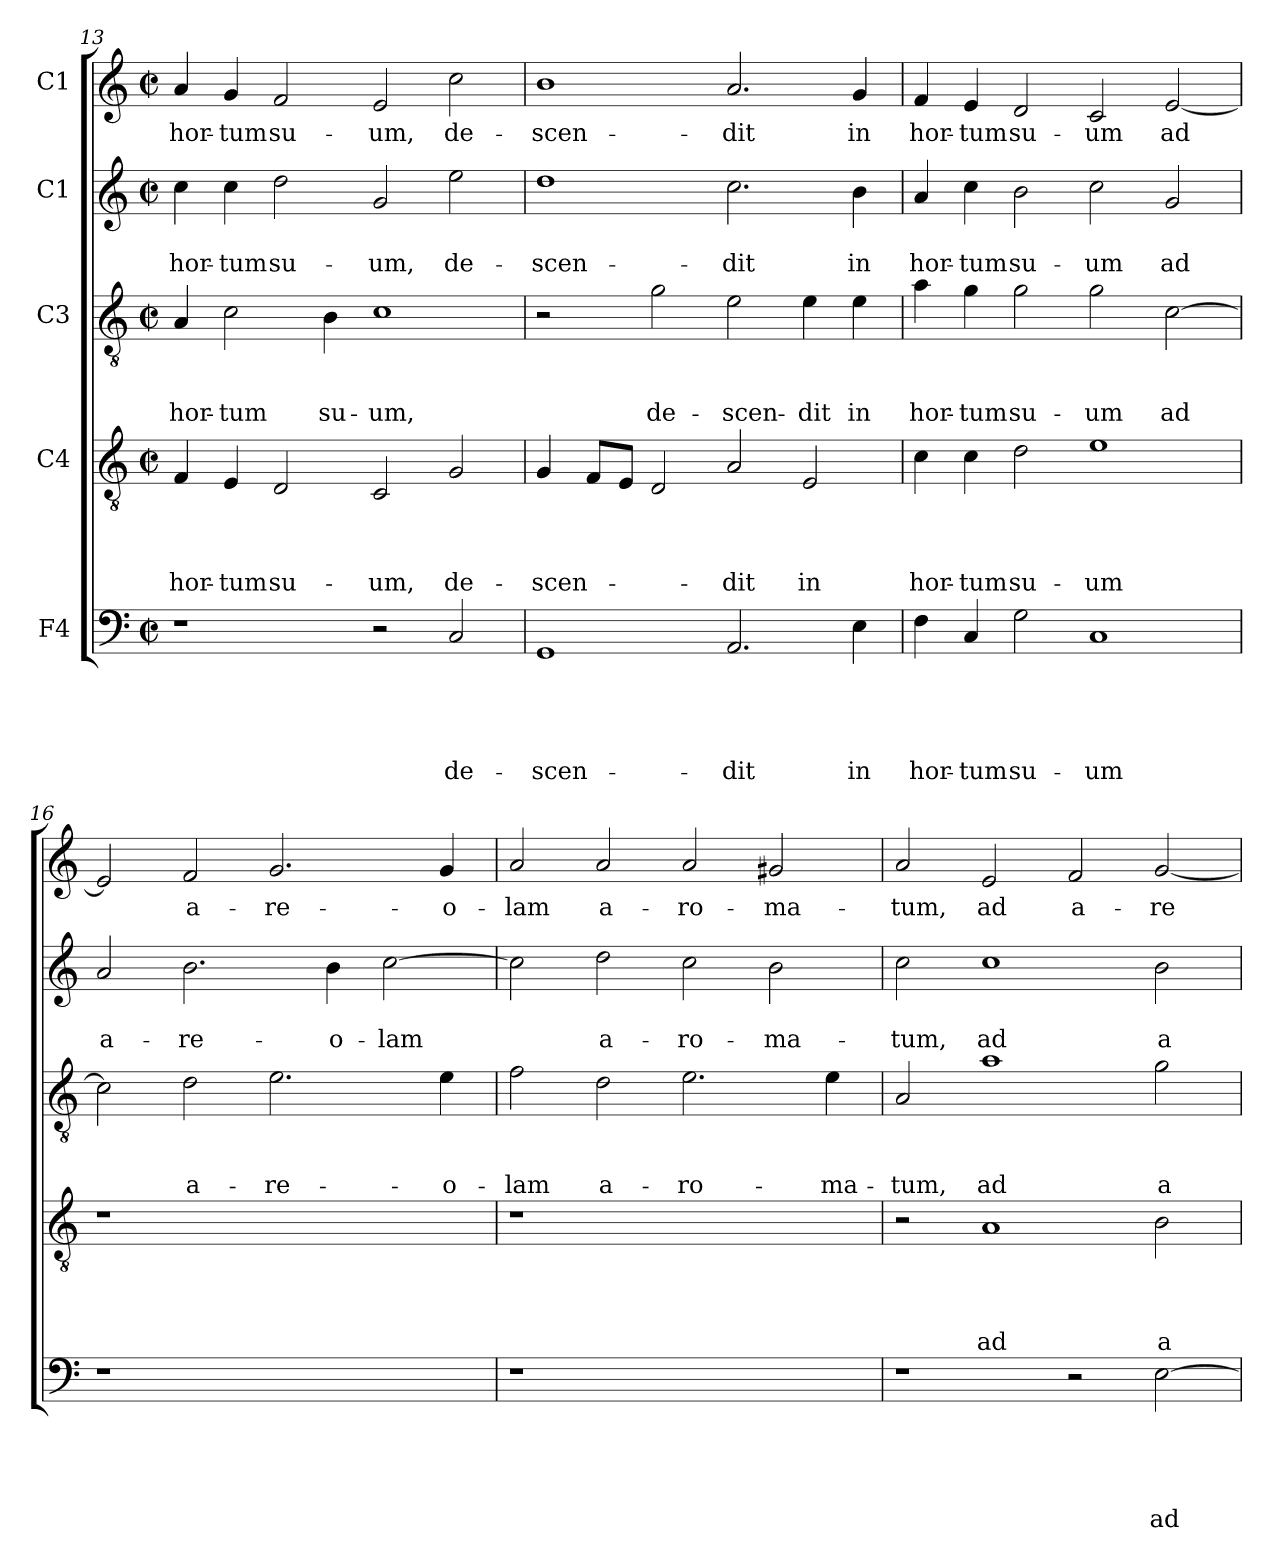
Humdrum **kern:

**kern	**text	**text	**text	**text	**text	**kern	**text	**text	**text	**text	**kern	**text	**text	**text	**kern	**text	**text	**kern	**text
*part5	*part5	*part5	*part5	*part5	*part5	*part4	*part4	*part4	*part4	*part4	*part3	*part3	*part3	*part3	*part2	*part2	*part2	*part1	*part1
*staff5	*staff5	*staff5	*staff5	*staff5	*staff5	*staff4	*staff4	*staff4	*staff4	*staff4	*staff3	*staff3	*staff3	*staff3	*staff2	*staff2	*staff2	*staff1	*staff1
*I"F4	*	*	*	*	*	*I"C4	*	*	*	*	*I"C3	*	*	*	*I"C1	*	*	*I"C1	*
!!LO:LB:g=z
*clefF4	*	*	*	*	*	*clefGv2	*	*	*	*	*clefGv2	*	*	*	*clefG2	*	*	*clefG2	*
*k[]	*	*	*	*	*	*k[]	*	*	*	*	*k[]	*	*	*	*k[]	*	*	*k[]	*
*C:	*	*	*	*	*	*C:	*	*	*	*	*C:	*	*	*	*C:	*	*	*C:	*
*M2/2	*	*	*	*	*	*M2/2	*	*	*	*	*M2/2	*	*	*	*M2/2	*	*	*M2/2	*
*met(c|)	*	*	*	*	*	*met(c|)	*	*	*	*	*met(c|)	*	*	*	*met(c|)	*	*	*met(c|)	*
=13	=13	=13	=13	=13	=13	=13	=13	=13	=13	=13	=13	=13	=13	=13	=13	=13	=13	=13	=13
!	!	!	!	!	!	!	!	!	!	!LO:LY:b	!	!	!	!LO:LY:b	!	!	!LO:LY:b	!	!LO:LY:b
1r	.	.	.	.	.	4F/	.	.	.	hor-	4A/	.	.	hor-	4cc\	.	hor-	4a/	hor-
!	!	!	!	!	!	!	!	!	!	!LO:LY:b	!	!	!	!LO:LY:b	!	!	!LO:LY:b	!	!LO:LY:b
.	.	.	.	.	.	4E/	.	.	.	-tum	2c\	.	.	-tum	4cc\	.	-tum	4g/	-tum
!	!	!	!	!	!	!	!	!	!	!LO:LY:b	!	!	!	!	!	!	!LO:LY:b	!	!LO:LY:b
.	.	.	.	.	.	2D/	.	.	.	su-	.	.	.	.	2dd\	.	su-	2f/	su-
!	!	!	!	!	!	!	!	!	!	!	!	!	!	!LO:LY:b	!	!	!	!	!
.	.	.	.	.	.	.	.	.	.	.	4B\	.	.	su-	.	.	.	.	.
!	!	!	!	!	!	!	!	!	!	!LO:LY:b	!	!	!	!LO:LY:b	!	!	!LO:LY:b	!	!LO:LY:b
2r	.	.	.	.	.	2C/	.	.	.	-um,	1c	.	.	-um,	2g/	.	-um,	2e/	-um,
!	!	!	!	!	!LO:LY:b	!	!	!	!	!LO:LY:b	!	!	!	!	!	!	!LO:LY:b	!	!LO:LY:b
2C/	.	.	.	.	de-	2G/	.	.	.	de-	.	.	.	.	2ee\	.	de-	2cc\	de-
=14	=14	=14	=14	=14	=14	=14	=14	=14	=14	=14	=14	=14	=14	=14	=14	=14	=14	=14	=14
!	!	!	!	!	!LO:LY:b	!	!	!	!	!LO:LY:b	!	!	!	!	!	!	!LO:LY:b	!	!LO:LY:b
1GG	.	.	.	.	-scen-	4G/	.	.	.	-scen-	2r	.	.	.	1dd	.	-scen-	1b	-scen-
.	.	.	.	.	.	8F/L	.	.	.	.	.	.	.	.	.	.	.	.	.
.	.	.	.	.	.	8E/J	.	.	.	.	.	.	.	.	.	.	.	.	.
!	!	!	!	!	!	!	!	!	!	!	!	!	!	!LO:LY:b	!	!	!	!	!
.	.	.	.	.	.	2D/	.	.	.	.	2g\	.	.	de-	.	.	.	.	.
!	!	!	!	!	!LO:LY:b	!	!	!	!	!LO:LY:b	!	!	!	!LO:LY:b	!	!	!LO:LY:b	!	!LO:LY:b
2.AA/	.	.	.	.	-dit	2A/	.	.	.	-dit	2e\	.	.	-scen-	2.cc\	.	-dit	2.a/	-dit
!	!	!	!	!	!	!	!	!	!	!LO:LY:b	!	!	!	!LO:LY:b	!	!	!	!	!
.	.	.	.	.	.	2E/	.	.	.	in	4e\	.	.	-dit	.	.	.	.	.
!	!	!	!	!	!LO:LY:b	!	!	!	!	!	!	!	!	!LO:LY:b	!	!	!LO:LY:b	!	!LO:LY:b
4E\	.	.	.	.	in	.	.	.	.	.	4e\	.	.	in	4b\	.	in	4g/	in
=15	=15	=15	=15	=15	=15	=15	=15	=15	=15	=15	=15	=15	=15	=15	=15	=15	=15	=15	=15
!	!	!	!	!	!LO:LY:b	!	!	!	!	!LO:LY:b	!	!	!	!LO:LY:b	!	!	!LO:LY:b	!	!LO:LY:b
4F\	.	.	.	.	hor-	4c\	.	.	.	hor-	4a\	.	.	hor-	4a/	.	hor-	4f/	hor-
!	!	!	!	!	!LO:LY:b	!	!	!	!	!LO:LY:b	!	!	!	!LO:LY:b	!	!	!LO:LY:b	!	!LO:LY:b
4C/	.	.	.	.	-tum	4c\	.	.	.	-tum	4g\	.	.	-tum	4cc\	.	-tum	4e/	-tum
!	!	!	!	!	!LO:LY:b	!	!	!	!	!LO:LY:b	!	!	!	!LO:LY:b	!	!	!LO:LY:b	!	!LO:LY:b
2G\	.	.	.	.	su-	2d\	.	.	.	su-	2g\	.	.	su-	2b\	.	su-	2d/	su-
!	!	!	!	!	!LO:LY:b	!	!	!	!	!LO:LY:b	!	!	!	!LO:LY:b	!	!	!LO:LY:b	!	!LO:LY:b
1C	.	.	.	.	-um	1e	.	.	.	-um	2g\	.	.	-um	2cc\	.	-um	2c/	-um
!	!	!	!	!	!	!	!	!	!	!	!	!	!	!LO:LY:b	!	!	!LO:LY:b	!	!LO:LY:b
.	.	.	.	.	.	.	.	.	.	.	[2c\	.	.	ad	2g/	.	ad	[2e/	ad
=16	=16	=16	=16	=16	=16	=16	=16	=16	=16	=16	=16	=16	=16	=16	=16	=16	=16	=16	=16
!	!	!	!	!	!	!	!	!	!	!	!	!	!	!	!	!	!LO:LY:b	!	!
1r	.	.	.	.	.	1r	.	.	.	.	2c\]	.	.	.	2a/	.	a-	2e/]	.
!	!	!	!	!	!	!	!	!	!	!	!	!	!	!LO:LY:b	!	!	!LO:LY:b	!	!LO:LY:b
.	.	.	.	.	.	.	.	.	.	.	2d\	.	.	a-	2.b\	.	-re-	2f/	a-
!	!	!	!	!	!	!	!	!	!	!	!	!	!	!LO:LY:b	!	!	!	!	!LO:LY:b
1ryy	.	.	.	.	.	1ryy	.	.	.	.	2.e\	.	.	-re-	.	.	.	2.g/	-re-
!	!	!	!	!	!	!	!	!	!	!	!	!	!	!	!	!	!LO:LY:b	!	!
.	.	.	.	.	.	.	.	.	.	.	.	.	.	.	4b\	.	-o-	.	.
!	!	!	!	!	!	!	!	!	!	!	!	!	!	!	!	!	!LO:LY:b	!	!
.	.	.	.	.	.	.	.	.	.	.	.	.	.	.	[2cc\	.	-lam	.	.
!	!	!	!	!	!	!	!	!	!	!	!	!	!	!LO:LY:b	!	!	!	!	!LO:LY:b
.	.	.	.	.	.	.	.	.	.	.	4e\	.	.	-o-	.	.	.	4g/	-o-
=17	=17	=17	=17	=17	=17	=17	=17	=17	=17	=17	=17	=17	=17	=17	=17	=17	=17	=17	=17
!	!	!	!	!	!	!	!	!	!	!	!	!	!	!LO:LY:b	!	!	!	!	!LO:LY:b
1r	.	.	.	.	.	1r	.	.	.	.	2f\	.	.	-lam	2cc\]	.	.	2a/	-lam
!	!	!	!	!	!	!	!	!	!	!	!	!	!	!LO:LY:b	!	!	!LO:LY:b	!	!LO:LY:b
.	.	.	.	.	.	.	.	.	.	.	2d\	.	.	a-	2dd\	.	a-	2a/	a-
!	!	!	!	!	!	!	!	!	!	!	!	!	!	!LO:LY:b	!	!	!LO:LY:b	!	!LO:LY:b
1ryy	.	.	.	.	.	1ryy	.	.	.	.	2.e\	.	.	-ro-	2cc\	.	-ro-	2a/	-ro-
!	!	!	!	!	!	!	!	!	!	!	!	!	!	!	!	!	!LO:LY:b	!	!LO:LY:b
.	.	.	.	.	.	.	.	.	.	.	.	.	.	.	2b\	.	-ma-	2g#X/	-ma-
!	!	!	!	!	!	!	!	!	!	!	!	!	!	!LO:LY:b	!	!	!	!	!
.	.	.	.	.	.	.	.	.	.	.	4e\	.	.	-ma-	.	.	.	.	.
=18	=18	=18	=18	=18	=18	=18	=18	=18	=18	=18	=18	=18	=18	=18	=18	=18	=18	=18	=18
!	!	!	!	!	!	!	!	!	!	!	!	!	!	!LO:LY:b	!	!	!LO:LY:b	!	!LO:LY:b
1r	.	.	.	.	.	2r	.	.	.	.	2A/	.	.	-tum,	2cc\	.	-tum,	2a/	-tum,
!	!	!	!	!	!	!	!	!	!	!LO:LY:b	!	!	!	!LO:LY:b	!	!	!LO:LY:b	!	!LO:LY:b
.	.	.	.	.	.	1A	.	.	.	ad	1a	.	.	ad	1cc	.	ad	2e/	ad
!	!	!	!	!	!	!	!	!	!	!	!	!	!	!	!	!	!	!	!LO:LY:b
2r	.	.	.	.	.	.	.	.	.	.	.	.	.	.	.	.	.	2f/	a-
!	!	!	!	!	!LO:LY:b	!	!	!	!	!LO:LY:b	!	!	!	!LO:LY:b	!	!	!LO:LY:b	!	!LO:LY:b
[2E\	.	.	.	.	ad	2B\	.	.	.	a-	2g\	.	.	a-	2b\	.	a-	[2g/	-re-
=	=	=	=	=	=	=	=	=	=	=	=	=	=	=	=	=	=	=	=
*-	*-	*-	*-	*-	*-	*-	*-	*-	*-	*-	*-	*-	*-	*-	*-	*-	*-	*-	*-
